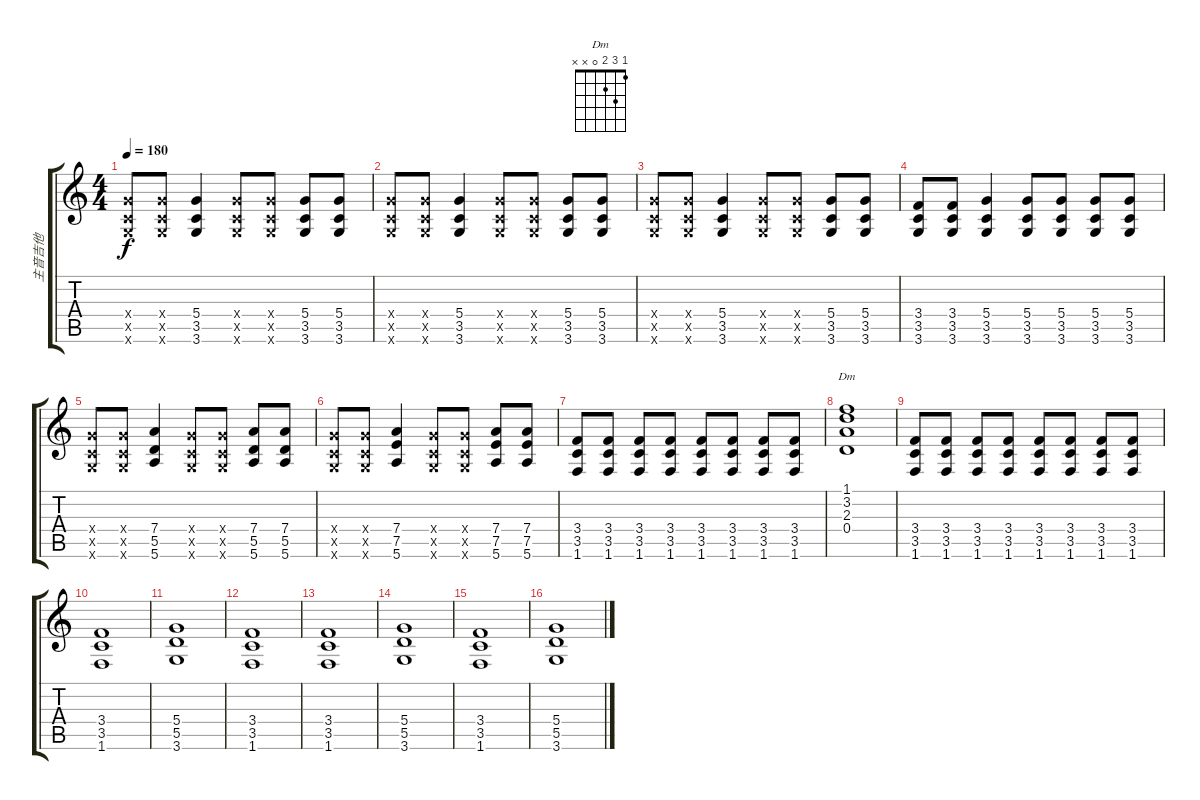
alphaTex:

\track ("主音吉他" "主音吉他") {instrument distortionguitar}
\staff {score tabs}
\tuning (E4 B3 G3 D3 A2 E2) {hide}
\chord ("Dm" 1 3 2 0 x x)
\ts (4 4)
\tempo 180
\clef g2
\ks c
(5.4{x} 3.5{x} 3.6{x}).8{dy f} (5.4{x} 3.5{x} 3.6{x}).8 (5.4 3.5 3.6).4 (5.4{x} 3.5{x} 3.6{x}).8 (5.4{x} 3.5{x} 3.6{x}).8 (5.4 3.5 3.6).8 (5.4 3.5 3.6).8 |
(5.4{x} 3.5{x} 3.6{x}).8 (5.4{x} 3.5{x} 3.6{x}).8 (5.4 3.5 3.6).4 (5.4{x} 3.5{x} 3.6{x}).8 (5.4{x} 3.5{x} 3.6{x}).8 (5.4 3.5 3.6).8 (5.4 3.5 3.6).8 |
(5.4{x} 3.5{x} 3.6{x}).8 (5.4{x} 3.5{x} 3.6{x}).8 (5.4 3.5 3.6).4 (5.4{x} 3.5{x} 3.6{x}).8 (5.4{x} 3.5{x} 3.6{x}).8 (5.4 3.5 3.6).8 (5.4 3.5 3.6).8 |
(3.4 3.5 3.6).8 (3.4 3.5 3.6).8 (5.4 3.5 3.6).4 (5.4 3.5 3.6).8 (5.4 3.5 3.6).8 (5.4 3.5 3.6).8 (5.4 3.5 3.6).8 |
(5.4{x} 3.5{x} 3.6{x}).8 (5.4{x} 3.5{x} 3.6{x}).8 (7.4 5.5 5.6).4 (5.4{x} 3.5{x} 3.6{x}).8 (5.4{x} 3.5{x} 3.6{x}).8 (7.4 5.5 5.6).8 (7.4 5.5 5.6).8 |
(5.4{x} 3.5{x} 3.6{x}).8 (5.4{x} 3.5{x} 3.6{x}).8 (7.4 7.5 5.6).4 (5.4{x} 3.5{x} 3.6{x}).8 (5.4{x} 3.5{x} 3.6{x}).8 (7.4 7.5 5.6).8 (7.4 7.5 5.6).8 |
(3.4 3.5 1.6).8 (3.4 3.5 1.6).8 (3.4 3.5 1.6).8 (3.4 3.5 1.6).8 (3.4 3.5 1.6).8 (3.4 3.5 1.6).8 (3.4 3.5 1.6).8 (3.4 3.5 1.6).8 |
(1.1 3.2 2.3 0.4).1{ch "Dm"} |
(3.4 3.5 1.6).8 (3.4 3.5 1.6).8 (3.4 3.5 1.6).8 (3.4 3.5 1.6).8 (3.4 3.5 1.6).8 (3.4 3.5 1.6).8 (3.4 3.5 1.6).8 (3.4 3.5 1.6).8 |
(3.4 3.5 1.6).1 |
(5.4 5.5 3.6).1 |
(3.4 3.5 1.6).1 |
(3.4 3.5 1.6).1 |
(5.4 5.5 3.6).1 |
(3.4 3.5 1.6).1 |
(5.4 5.5 3.6).1
